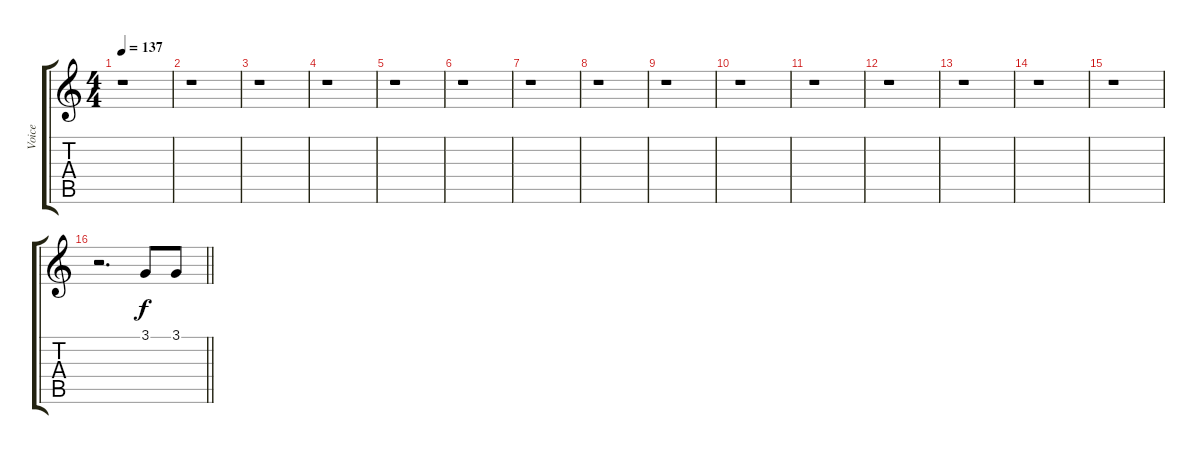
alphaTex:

\track ("Voice" "Voice") {instrument lead6voice}
\staff {score tabs}
\tuning (E4 B3 G3 D3 A2 E2) {hide}
\ts (4 4)
\tempo 137
\clef g2
\ks c
r.1{dy f} |
r.1 |
r.1 |
r.1 |
r.1 |
r.1 |
r.1 |
r.1 |
r.1 |
r.1 |
r.1 |
r.1 |
r.1 |
r.1 |
r.1 |
\barLineRight lightlight
r.2{d} 3.1.8 3.1.8
